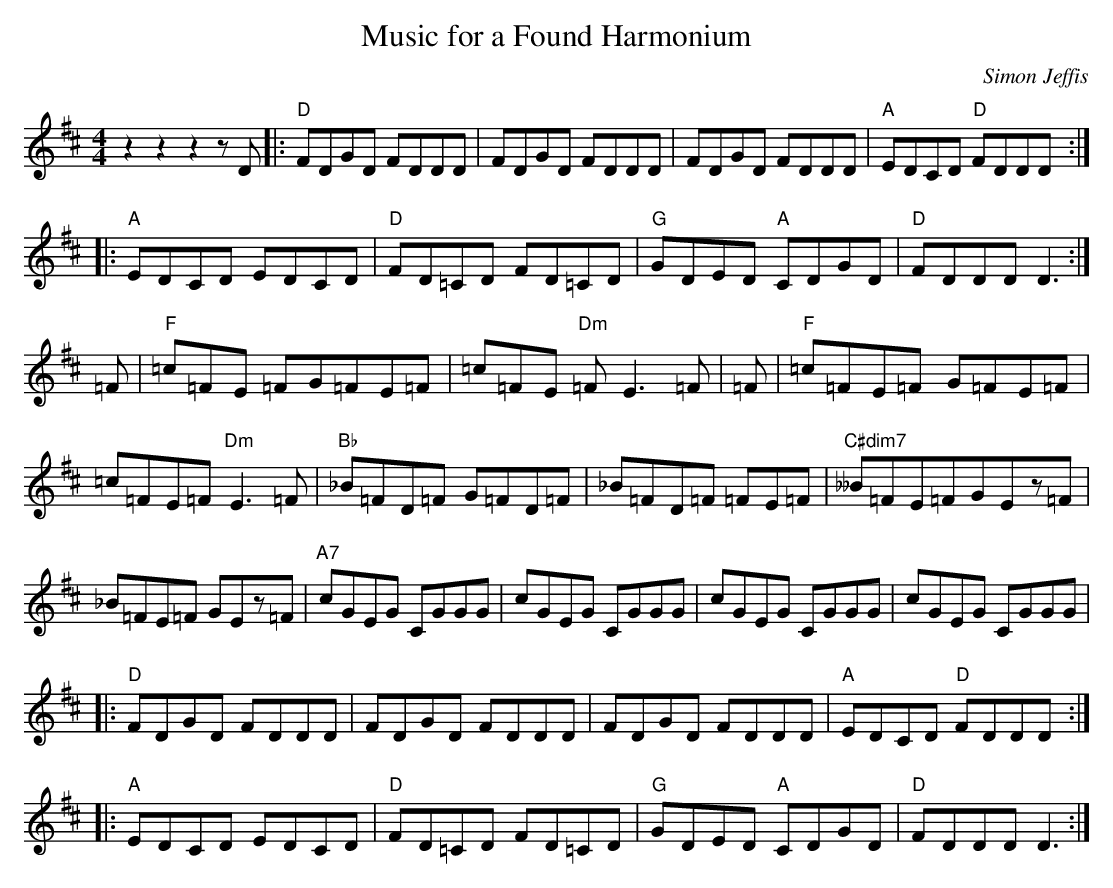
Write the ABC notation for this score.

X:1
T:Music for a Found Harmonium
M:4/4
L:1/8
C:Simon Jeffis
K:D
z2z2z2zD|:"D"FDGD FDDD|FDGD FDDD|FDGD FDDD|"A"EDCD "D"FDDD:|!
|:"A"EDCD EDCD|"D"FD=CD FD=CD|"G"GDED "A"CDGD|"D"FDDD D3:|!
=F|"F"=c=FE =FG=FE=F|=c=FE "Dm"=FE3=F|=F|"F"=c=FE=F G=FE=F|!
=c=FE=F"Dm"E3=F|"Bb"_B=FD=F G=FD=F|_B=FD=F =FE=F|"C#dim7"__B=FE=FGEz=F|!
_B=FE=F GEz=F|"A7"cGEG CGGG|cGEG CGGG|cGEG CGGG|cGEG CGGG|!
|:"D"FDGD FDDD|FDGD FDDD|FDGD FDDD|"A"EDCD "D"FDDD:|!
|:"A"EDCD EDCD|"D"FD=CD FD=CD|"G"GDED "A"CDGD|"D"FDDD D3:|!
